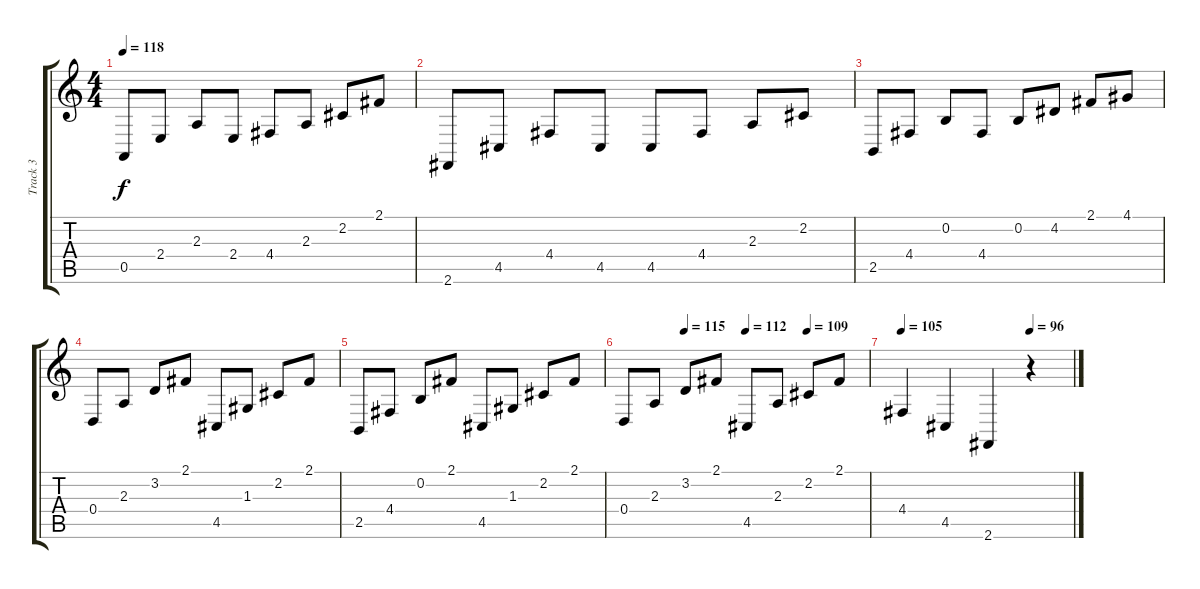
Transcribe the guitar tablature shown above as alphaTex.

\track ("Track 3" "Track 3") {instrument pizzicatostrings}
\staff {score tabs}
\tuning (E4 B3 G3 D3 A2 E2) {hide}
\ts (4 4)
\tempo 118
\clef g2
\ks c
0.5.8{dy f} 2.4.8 2.3.8 2.4.8 4.4.8 2.3.8 2.2.8 2.1.8 |
2.6.8 4.5.8 4.4.8 4.5.8 4.5.8 4.4.8 2.3.8 2.2.8 |
2.5.8 4.4.8 0.2.8 4.4.8 0.2.8 4.2.8 2.1.8 4.1.8 |
0.4.8 2.3.8 3.2.8 2.1.8 4.5.8 1.3.8 2.2.8 2.1.8 |
2.5.8 4.4.8 0.2.8 2.1.8 4.5.8 1.3.8 2.2.8 2.1.8 |
\tempo (115 0.25)
\tempo (112 0.5)
\tempo (109 0.75)
0.4.8 2.3.8 3.2.8 2.1.8 4.5.8 2.3.8 2.2.8 2.1.8 |
\tempo 105
\tempo (96 0.75)
4.4.4 4.5.4 2.6.4 r.4
